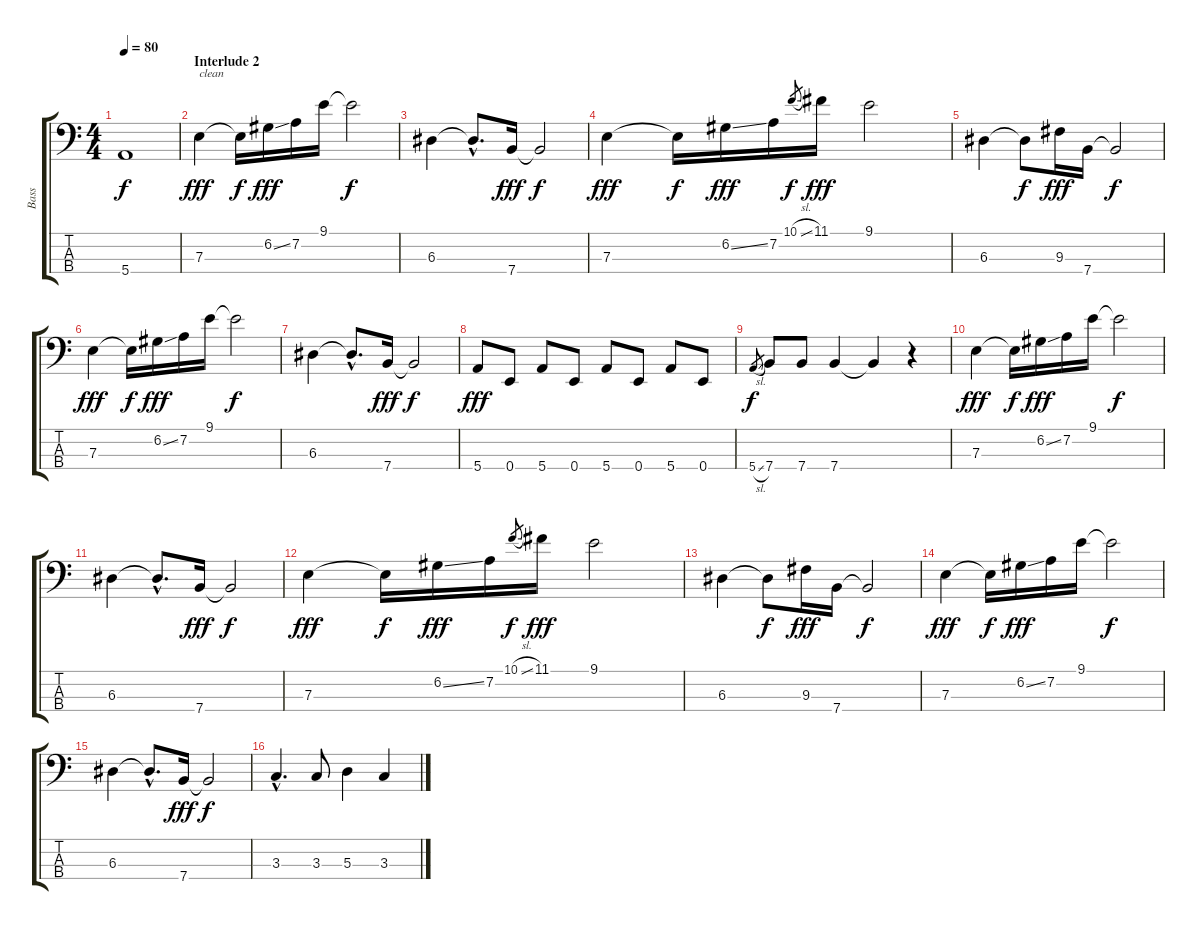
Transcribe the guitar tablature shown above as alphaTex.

\track ("Bass" "Bass") {instrument electricbassfinger}
\staff {score tabs}
\tuning (G2 D2 A1 E1) {hide}
\ts (4 4)
\tempo 80
\clef f4
\ks c
5.4.1{dy f} |
\section ("" "Interlude 2")
7.3.4{txt "clean" dy fff} 7.3{t}.16{dy f} 6.2{ss}.16{dy fff} 7.2.16 9.1.16 9.1{t}.2{dy f} |
6.3.4 6.3{hac t}.8{d} 7.4.16{dy fff} 7.4{t}.2{dy f} |
7.3.4{dy fff} 7.3{t}.16{dy f} 6.2{ss}.16{dy fff} 7.2.16 10.1{sl}.8{gr dy f} 11.1.16{dy fff} 9.1.2 |
6.3.4 6.3{t}.8{dy f} 9.3.16{dy fff} 7.4.16 7.4{t}.2{dy f} |
7.3.4{dy fff} 7.3{t}.16{dy f} 6.2{ss}.16{dy fff} 7.2.16 9.1.16 9.1{t}.2{dy f} |
6.3.4 6.3{hac t}.8{d} 7.4.16{dy fff} 7.4{t}.2{dy f} |
5.4.8{dy fff} 0.4.8 5.4.8 0.4.8 5.4.8 0.4.8 5.4.8 0.4.8 |
5.4{sl}.8{gr dy f} 7.4.8 7.4.8 7.4.4 7.4{t}.4 r.4 |
7.3.4{dy fff} 7.3{t}.16{dy f} 6.2{ss}.16{dy fff} 7.2.16 9.1.16 9.1{t}.2{dy f} |
6.3.4 6.3{hac t}.8{d} 7.4.16{dy fff} 7.4{t}.2{dy f} |
7.3.4{dy fff} 7.3{t}.16{dy f} 6.2{ss}.16{dy fff} 7.2.16 10.1{sl}.8{gr dy f} 11.1.16{dy fff} 9.1.2 |
6.3.4 6.3{t}.8{dy f} 9.3.16{dy fff} 7.4.16 7.4{t}.2{dy f} |
7.3.4{dy fff} 7.3{t}.16{dy f} 6.2{ss}.16{dy fff} 7.2.16 9.1.16 9.1{t}.2{dy f} |
6.3.4 6.3{hac t}.8{d} 7.4.16{dy fff} 7.4{t}.2{dy f} |
3.3{hac}.4{d} 3.3.8 5.3.4 3.3.4
